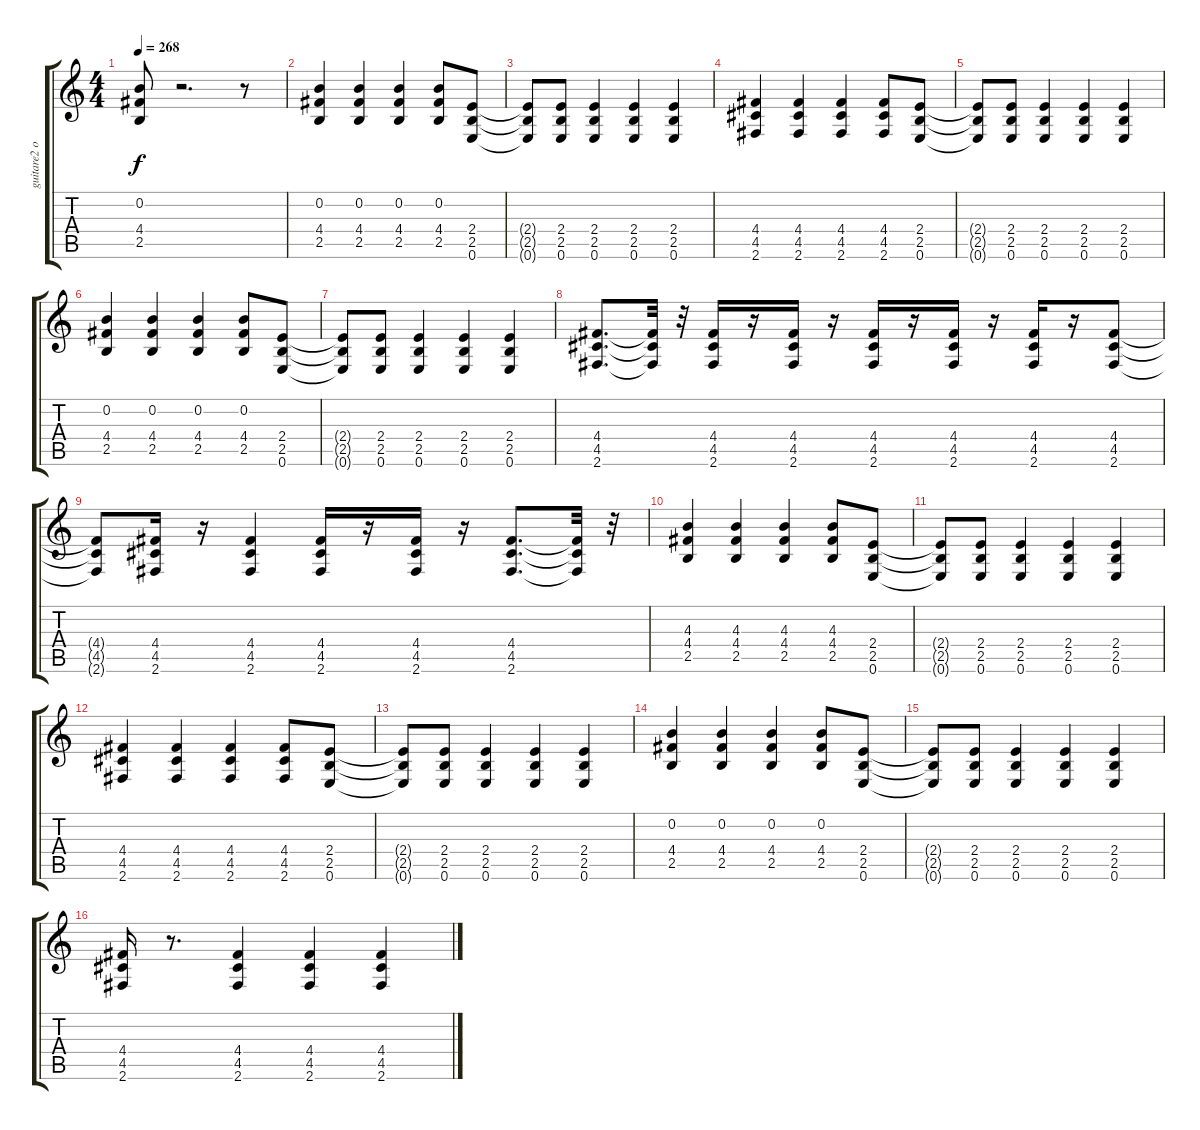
\track ("guitare2 overdrive" "guitare2 o") {instrument overdrivenguitar}
\staff {score tabs}
\tuning (E4 B3 G3 D3 A2 E2) {hide}
\ts (4 4)
\tempo 268
\clef g2
\ks c
(0.2 4.4 2.5).8{dy f} r.2{d} r.8 |
(0.2 4.4 2.5).4 (0.2 4.4 2.5).4 (0.2 4.4 2.5).4 (0.2 4.4 2.5).8 (2.4 2.5 0.6).8 |
(2.4{t} 2.5{t} 0.6{t}).8 (2.4 2.5 0.6).8 (2.4 2.5 0.6).4 (2.4 2.5 0.6).4 (2.4 2.5 0.6).4 |
(4.4 4.5 2.6).4 (4.4 4.5 2.6).4 (4.4 4.5 2.6).4 (4.4 4.5 2.6).8 (2.4 2.5 0.6).8 |
(2.4{t} 2.5{t} 0.6{t}).8 (2.4 2.5 0.6).8 (2.4 2.5 0.6).4 (2.4 2.5 0.6).4 (2.4 2.5 0.6).4 |
(0.2 4.4 2.5).4 (0.2 4.4 2.5).4 (0.2 4.4 2.5).4 (0.2 4.4 2.5).8 (2.4 2.5 0.6).8 |
(2.4{t} 2.5{t} 0.6{t}).8 (2.4 2.5 0.6).8 (2.4 2.5 0.6).4 (2.4 2.5 0.6).4 (2.4 2.5 0.6).4 |
(4.4 4.5 2.6).8{d} (4.4{t} 4.5{t} 2.6{t}).32 r.32 (4.4 4.5 2.6).16 r.16 (4.4 4.5 2.6).16 r.16 (4.4 4.5 2.6).16 r.16 (4.4 4.5 2.6).16 r.16 (4.4 4.5 2.6).16 r.16 (4.4 4.5 2.6).8 |
(4.4{t} 4.5{t} 2.6{t}).8 (4.4 4.5 2.6).16 r.16 (4.4 4.5 2.6).4 (4.4 4.5 2.6).16 r.16 (4.4 4.5 2.6).16 r.16 (4.4 4.5 2.6).8{d} (4.4{t} 4.5{t} 2.6{t}).32 r.32 |
(4.3 4.4 2.5).4 (4.3 4.4 2.5).4 (4.3 4.4 2.5).4 (4.3 4.4 2.5).8 (2.4 2.5 0.6).8 |
(2.4{t} 2.5{t} 0.6{t}).8 (2.4 2.5 0.6).8 (2.4 2.5 0.6).4 (2.4 2.5 0.6).4 (2.4 2.5 0.6).4 |
(4.4 4.5 2.6).4 (4.4 4.5 2.6).4 (4.4 4.5 2.6).4 (4.4 4.5 2.6).8 (2.4 2.5 0.6).8 |
(2.4{t} 2.5{t} 0.6{t}).8 (2.4 2.5 0.6).8 (2.4 2.5 0.6).4 (2.4 2.5 0.6).4 (2.4 2.5 0.6).4 |
(0.2 4.4 2.5).4 (0.2 4.4 2.5).4 (0.2 4.4 2.5).4 (0.2 4.4 2.5).8 (2.4 2.5 0.6).8 |
(2.4{t} 2.5{t} 0.6{t}).8 (2.4 2.5 0.6).8 (2.4 2.5 0.6).4 (2.4 2.5 0.6).4 (2.4 2.5 0.6).4 |
(4.4 4.5 2.6).16 r.8{d} (4.4 4.5 2.6).4 (4.4 4.5 2.6).4 (4.4 4.5 2.6).4
